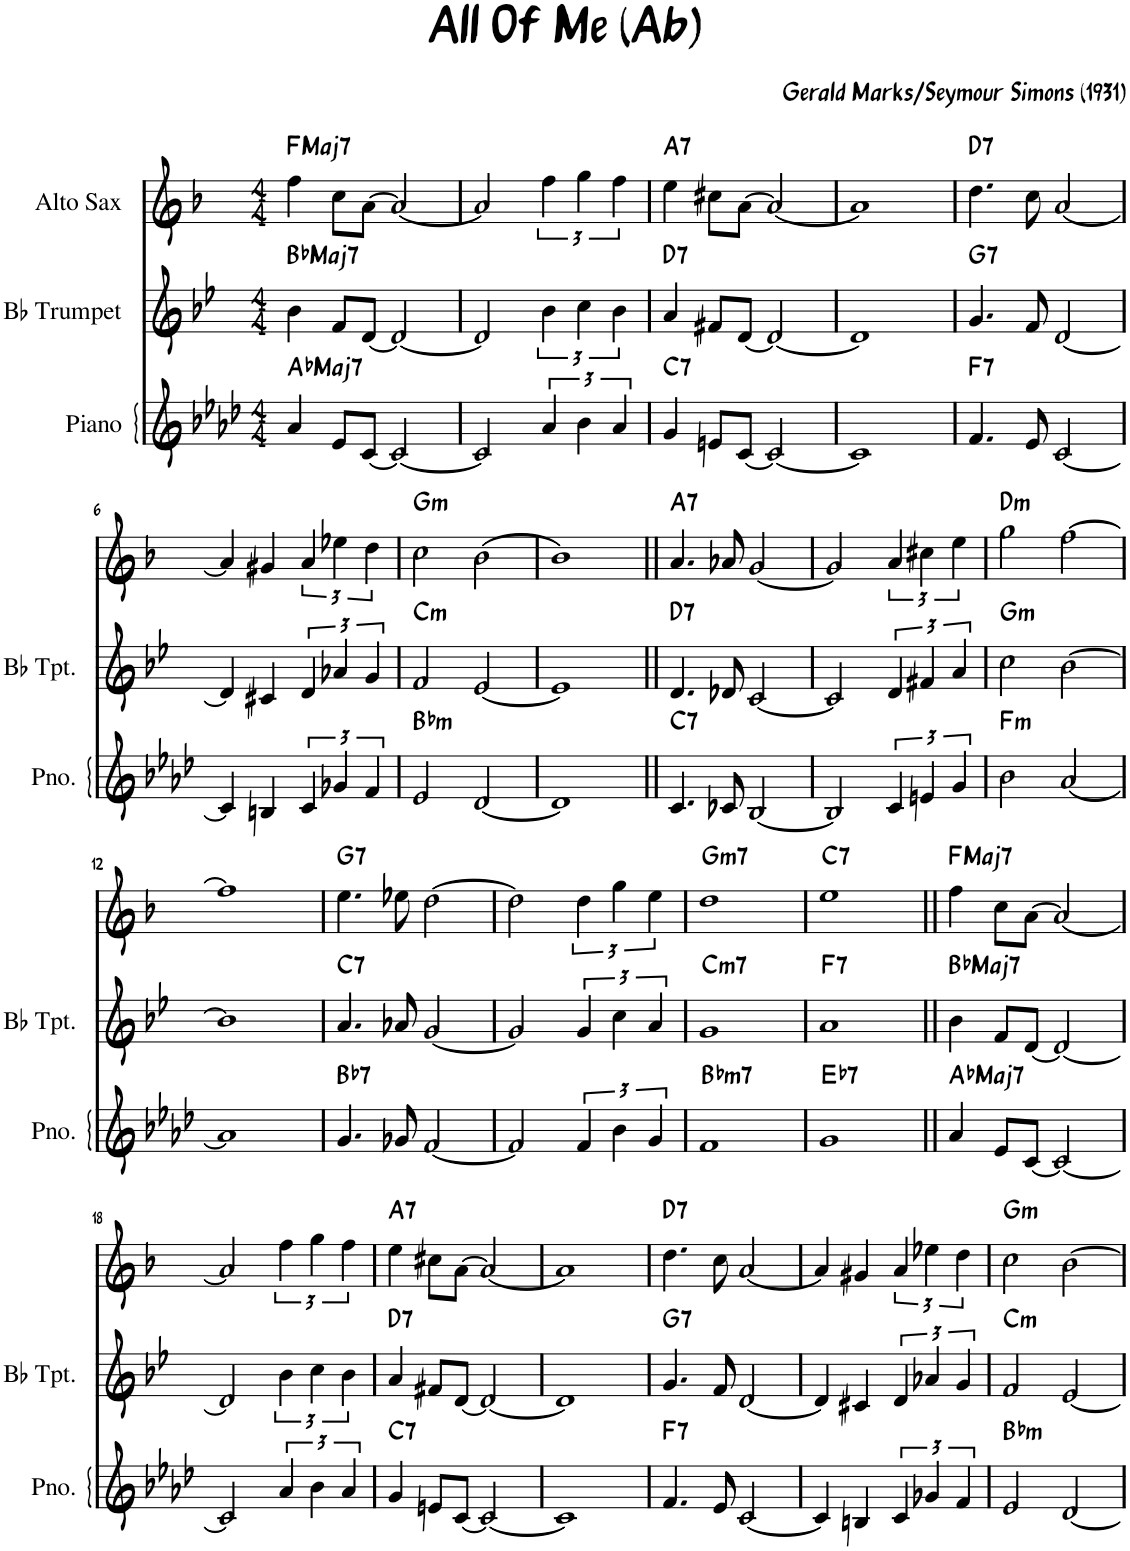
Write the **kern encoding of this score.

**kern	**harte	**kern	**harte	**kern	**harte
*part3	*part3	*part2	*part2	*part1	*part1
*staff3	*	*staff2	*	*staff1	*
*I"Piano	*	*I"Bb Trumpet	*	*I"Alto Sax	*
*I'Pno.	*	*I'Bb Tpt.	*	*I'Sax	*
*clefG2	*	*clefG2	*	*clefG2	*
*	*	*Trd1c2	*	*Trd5c9	*
*k[b-e-a-d-]	*	*k[b-e-]	*	*k[b-]	*
*M4/4	*	*M4/4	*	*M4/4	*
=1	=1	=1	=1	=1	=1
!	!LO:H:kt=Maj7	!	!LO:H:kt=Maj7	!	!LO:H:kt=Maj7
4a-/	Ab:maj7	4b-\	Bb:maj7	4ff\	F:maj7
8e-/L	.	8f/L	.	8cc\L	.
[8c/J	.	[8d/J	.	[8a\J	.
2c/_	.	2d/_	.	2a/_	.
=2	=2	=2	=2	=2	=2
2c/]	.	2d/]	.	2a/]	.
6a-/	.	6b-\	.	6ff\	.
6b-\	.	6cc\	.	6gg\	.
6a-/	.	6b-\	.	6ff\	.
=3	=3	=3	=3	=3	=3
!	!LO:H:kt=7	!	!LO:H:kt=7	!	!LO:H:kt=7
4g/	C:7	4a/	D:7	4ee\	A:7
8en/L	.	8f#X/L	.	8cc#X\L	.
[8c/J	.	[8d/J	.	[8a\J	.
2c/_	.	2d/_	.	2a/_	.
=4	=4	=4	=4	=4	=4
1c]	.	1d]	.	1a]	.
=5	=5	=5	=5	=5	=5
!	!LO:H:kt=7	!	!LO:H:kt=7	!	!LO:H:kt=7
4.f/	F:7	4.g/	G:7	4.dd\	D:7
8e-/	.	8f/	.	8cc\	.
[2c/	.	[2d/	.	[2a/	.
!!LO:LB:g=z
=6	=6	=6	=6	=6	=6
4c/]	.	4d/]	.	4a/]	.
4Bn/	.	4c#X/	.	4g#X/	.
6c/	.	6d/	.	6a/	.
6g-X/	.	6a-X/	.	6ee-X\	.
6f/	.	6g/	.	6dd\	.
=7	=7	=7	=7	=7	=7
!	!LO:H:kt=m	!	!LO:H:kt=m	!	!LO:H:kt=m
2e-/	Bb:min	2f/	C:min	2cc\	G:min
[2d-/	.	[2e-/	.	[2b-\	.
=8	=8	=8	=8	=8	=8
1d-]	.	1e-]	.	1b-]	.
=9||	=9||	=9||	=9||	=9||	=9||
!	!LO:H:kt=7	!	!LO:H:kt=7	!	!LO:H:kt=7
4.c/	C:7	4.d/	D:7	4.a/	A:7
8c-X/	.	8d-X/	.	8a-X/	.
[2B-/	.	[2c/	.	[2g/	.
=10	=10	=10	=10	=10	=10
2B-/]	.	2c/]	.	2g/]	.
6c/	.	6d/	.	6a/	.
6en/	.	6f#X/	.	6cc#X\	.
6g/	.	6a/	.	6ee\	.
=11	=11	=11	=11	=11	=11
!	!LO:H:kt=m	!	!LO:H:kt=m	!	!LO:H:kt=m
2b-\	F:min	2cc\	G:min	2gg\	D:min
[2a-/	.	[2b-\	.	[2ff\	.
!!LO:LB:g=z
=12	=12	=12	=12	=12	=12
1a-]	.	1b-]	.	1ff]	.
=13	=13	=13	=13	=13	=13
!	!LO:H:kt=7	!	!LO:H:kt=7	!	!LO:H:kt=7
4.g/	Bb:7	4.a/	C:7	4.ee\	G:7
8g-X/	.	8a-X/	.	8ee-X\	.
[2f/	.	[2g/	.	[2dd\	.
=14	=14	=14	=14	=14	=14
2f/]	.	2g/]	.	2dd\]	.
6f/	.	6g/	.	6dd\	.
6b-\	.	6cc\	.	6gg\	.
6g/	.	6a/	.	6ee\	.
=15	=15	=15	=15	=15	=15
!	!LO:H:kt=m7	!	!LO:H:kt=m7	!	!LO:H:kt=m7
1f	Bb:min7	1g	C:min7	1dd	G:min7
=16	=16	=16	=16	=16	=16
!	!LO:H:kt=7	!	!LO:H:kt=7	!	!LO:H:kt=7
1g	Eb:7	1a	F:7	1ee	C:7
=17||	=17||	=17||	=17||	=17||	=17||
!	!LO:H:kt=Maj7	!	!LO:H:kt=Maj7	!	!LO:H:kt=Maj7
4a-/	Ab:maj7	4b-\	Bb:maj7	4ff\	F:maj7
8e-/L	.	8f/L	.	8cc\L	.
[8c/J	.	[8d/J	.	[8a\J	.
2c/_	.	2d/_	.	2a/_	.
!!LO:LB:g=z
=18	=18	=18	=18	=18	=18
2c/]	.	2d/]	.	2a/]	.
6a-/	.	6b-\	.	6ff\	.
6b-\	.	6cc\	.	6gg\	.
6a-/	.	6b-\	.	6ff\	.
=19	=19	=19	=19	=19	=19
!	!LO:H:kt=7	!	!LO:H:kt=7	!	!LO:H:kt=7
4g/	C:7	4a/	D:7	4ee\	A:7
8en/L	.	8f#X/L	.	8cc#X\L	.
[8c/J	.	[8d/J	.	[8a\J	.
2c/_	.	2d/_	.	2a/_	.
=20	=20	=20	=20	=20	=20
1c]	.	1d]	.	1a]	.
=21	=21	=21	=21	=21	=21
!	!LO:H:kt=7	!	!LO:H:kt=7	!	!LO:H:kt=7
4.f/	F:7	4.g/	G:7	4.dd\	D:7
8e-/	.	8f/	.	8cc\	.
[2c/	.	[2d/	.	[2a/	.
=22	=22	=22	=22	=22	=22
4c/]	.	4d/]	.	4a/]	.
4Bn/	.	4c#X/	.	4g#X/	.
6c/	.	6d/	.	6a/	.
6g-X/	.	6a-X/	.	6ee-X\	.
6f/	.	6g/	.	6dd\	.
=23	=23	=23	=23	=23	=23
!	!LO:H:kt=m	!	!LO:H:kt=m	!	!LO:H:kt=m
2e-/	Bb:min	2f/	C:min	2cc\	G:min
[2d-/	.	[2e-/	.	[2b-\	.
=	=	=	=	=	=
*-	*-	*-	*-	*-	*-
